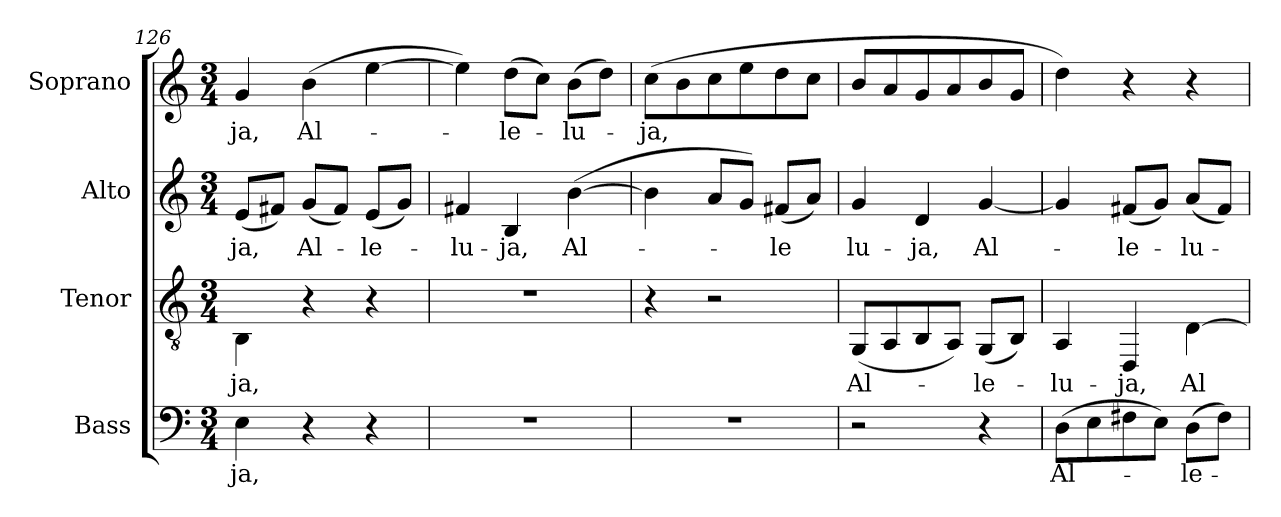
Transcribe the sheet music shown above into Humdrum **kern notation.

**kern	**text	**kern	**text	**kern	**text	**kern	**text
*part4	*part4	*part3	*part3	*part2	*part2	*part1	*part1
*staff4	*staff4	*staff3	*staff3	*staff2	*staff2	*staff1	*staff1
*I"Bass	*	*I"Tenor	*	*I"Alto	*	*I"Soprano	*
*I'B	*	*I'T	*	*I'A	*	*I'S	*
*clefF4	*	*clefGv2	*	*clefG2	*	*clefG2	*
*k[]	*	*k[]	*	*k[]	*	*k[]	*
*C:	*	*C:	*	*C:	*	*C:	*
*M3/4	*	*M3/4	*	*M3/4	*	*M3/4	*
=126	=126	=126	=126	=126	=126	=126	=126
!	!LO:LY:b:color=#000000	!	!	!	!	!	!
!	!	!	!LO:LY:b:color=#000000	!	!	!	!
!	!	!	!	!	!LO:LY:b:color=#000000	!	!
!	!	!	!	!	!	!	!LO:LY:b:color=#000000
4Ei\	-ja,	4BBi\	-ja,	(8ei/L	-ja,	4gi/	-ja,
.	.	.	.	8f#Xi/J)	.	.	.
!	!	!	!	!	!LO:LY:b:color=#000000	!	!
!	!	!	!	!	!	!	!LO:LY:b:color=#000000
4r	.	4r	.	(8gi/L	Al-	(4bi\	Al-
.	.	.	.	8f#i/J)	.	.	.
!	!	!	!	!	!LO:LY:b:color=#000000	!	!
4r	.	4r	.	(8ei/L	-le-	[4eei\	.
.	.	.	.	8gi/J)	.	.	.
=127	=127	=127	=127	=127	=127	=127	=127
!LO:N:vis=1	!	!LO:N:vis=1	!	!	!	!	!
!	!	!	!	!	!LO:LY:b:color=#000000	!	!
2.r	.	2.r	.	4f#Xi/	-lu-	4eei\])	.
!	!	!	!	!	!LO:LY:b:color=#000000	!	!
!	!	!	!	!	!	!	!LO:LY:b:color=#000000
.	.	.	.	4Bi/	-ja,	(8ddi\L	-le-
.	.	.	.	.	.	8cci\J)	.
!	!	!	!	!	!LO:LY:b:color=#000000	!	!
!	!	!	!	!	!	!	!LO:LY:b:color=#000000
.	.	.	.	([4bi\	Al-	(8bi\L	-lu-
.	.	.	.	.	.	8ddi\J)	.
=128	=128	=128	=128	=128	=128	=128	=128
!LO:N:vis=1	!	!	!	!	!	!	!
!	!	!	!	!	!	!	!LO:LY:b:color=#000000
2.r	.	4r	.	4bi\]	.	(8cci\L	-ja,
.	.	.	.	.	.	8bi\	.
.	.	2r	.	8ai/L	.	8cci\	.
.	.	.	.	8gi/J)	.	8eei\	.
!	!	!	!	!	!LO:LY:b:color=#000000	!	!
.	.	.	.	(8f#Xi/L	-le	8ddi\	.
.	.	.	.	8ai/J)	.	8cci\J	.
!!LO:LB:g=z
=129	=129	=129	=129	=129	=129	=129	=129
!	!	!	!LO:LY:b:color=#000000	!	!	!	!
!	!	!	!	!	!LO:LY:b:color=#000000	!	!
2r	.	(8GGi/L	Al-	4gi/	lu-	8bi/L	.
.	.	8AAi/	.	.	.	8ai/	.
!	!	!	!	!	!LO:LY:b:color=#000000	!	!
.	.	8BBi/	.	4di/	-ja,	8gi/	.
.	.	8AAi/J)	.	.	.	8ai/	.
!	!	!	!LO:LY:b:color=#000000	!	!	!	!
!	!	!	!	!	!LO:LY:b:color=#000000	!	!
4r	.	(8GGi/L	-le-	[4gi/	Al-	8bi/	.
.	.	8BBi/J)	.	.	.	8gi/J	.
=130	=130	=130	=130	=130	=130	=130	=130
!	!LO:LY:b:color=#000000	!	!	!	!	!	!
!	!	!	!LO:LY:b:color=#000000	!	!	!	!
(8Di\L	Al-	4AAi/	-lu-	4gi/]	.	4ddi\)	.
8Ei\	.	.	.	.	.	.	.
!	!	!	!LO:LY:b:color=#000000	!	!	!	!
!	!	!	!	!	!LO:LY:b:color=#000000	!	!
8F#Xi\	.	4DDi/	-ja,	(8f#Xi/L	-le-	4r	.
8Ei\J)	.	.	.	8gi/J)	.	.	.
!	!LO:LY:b:color=#000000	!	!	!	!	!	!
!	!	!	!LO:LY:b:color=#000000	!	!	!	!
!	!	!	!	!	!LO:LY:b:color=#000000	!	!
(8Di\L	-le-	[4Di\	Al-	(8ai/L	-lu-	4r	.
8F#i\J)	.	.	.	8f#i/J)	.	.	.
=	=	=	=	=	=	=	=
*-	*-	*-	*-	*-	*-	*-	*-
